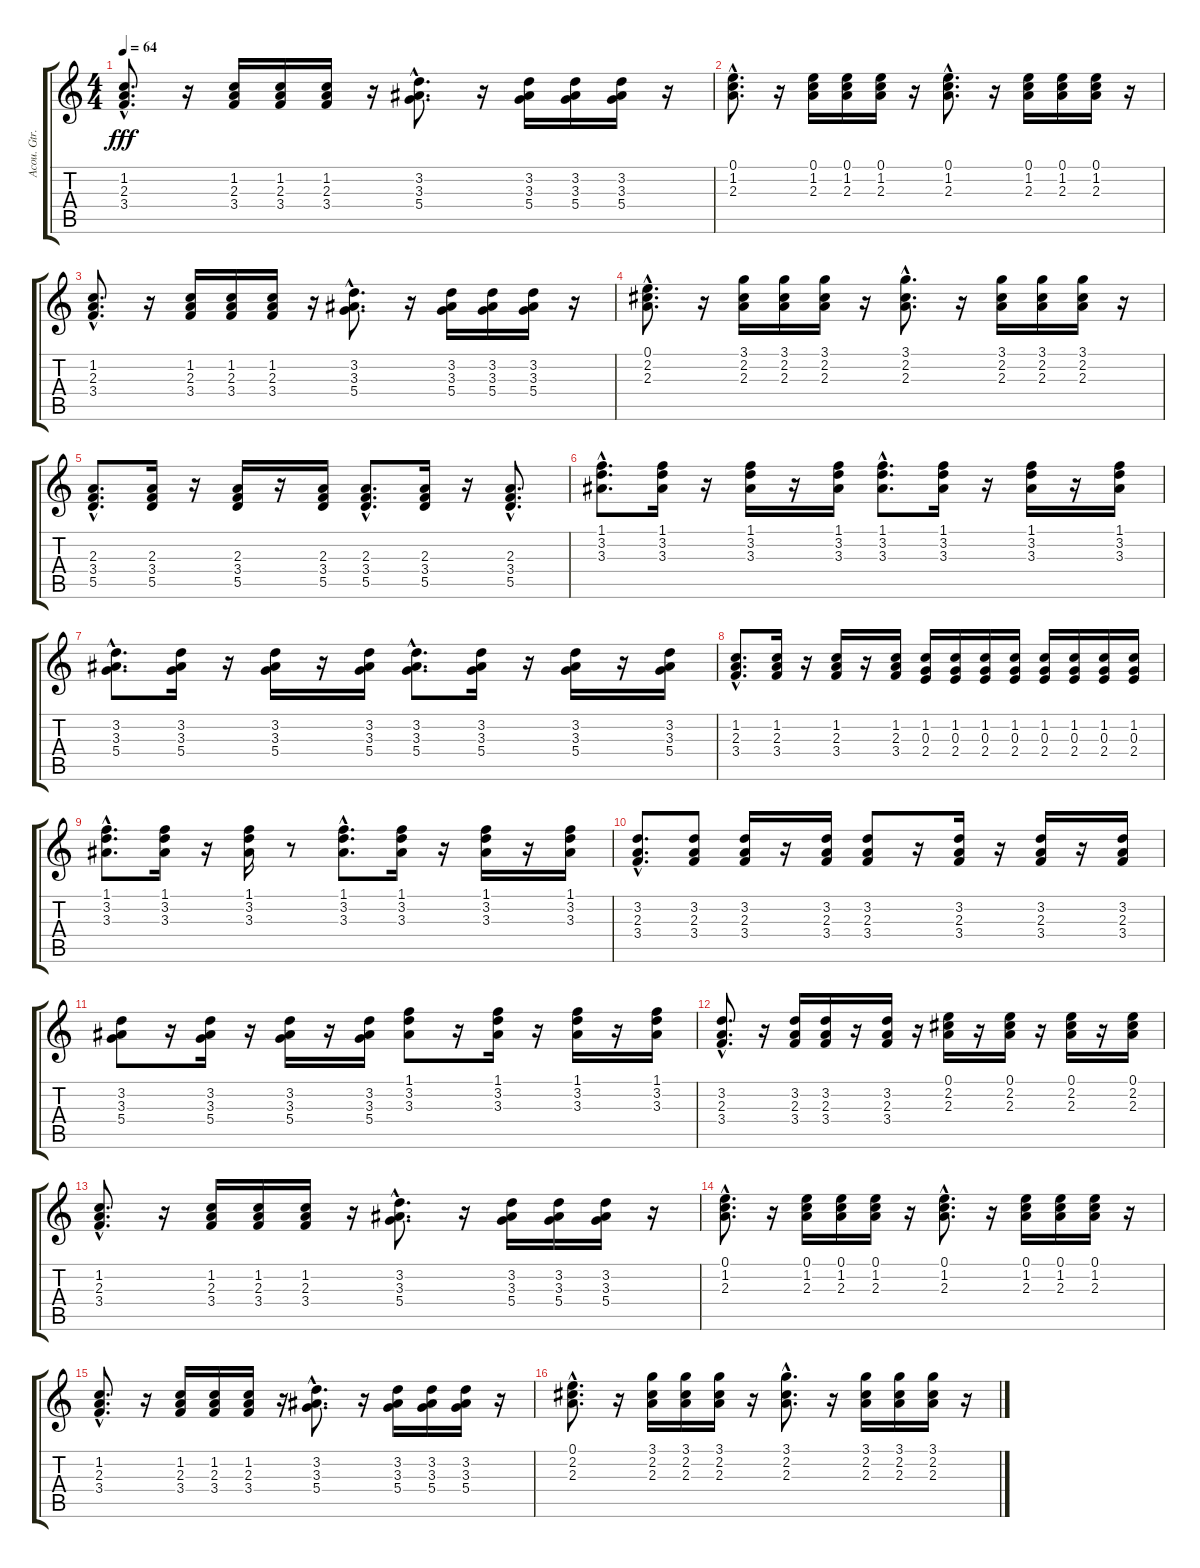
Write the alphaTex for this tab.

\track ("Acou. Gtr. 2" "Acou. Gtr.") {instrument acousticguitarnylon}
\staff {score tabs}
\tuning (E4 B3 G3 D3 A2 E2) {hide}
\ts (4 4)
\tempo 64
\clef g2
\ks c
(1.2{hac} 2.3{hac} 3.4{hac}).8{d dy fff instrument acousticguitarnylon} r.16 (1.2 2.3 3.4).16 (1.2 2.3 3.4).16 (1.2 2.3 3.4).16 r.16 (3.2{hac} 3.3{hac} 5.4{hac}).8{d} r.16 (3.2 3.3 5.4).16 (3.2 3.3 5.4).16 (3.2 3.3 5.4).16 r.16 |
(0.1{hac} 1.2{hac} 2.3{hac}).8{d} r.16 (0.1 1.2 2.3).16 (0.1 1.2 2.3).16 (0.1 1.2 2.3).16 r.16 (0.1{hac} 1.2{hac} 2.3{hac}).8{d} r.16 (0.1 1.2 2.3).16 (0.1 1.2 2.3).16 (0.1 1.2 2.3).16 r.16 |
(1.2{hac} 2.3{hac} 3.4{hac}).8{d} r.16 (1.2 2.3 3.4).16 (1.2 2.3 3.4).16 (1.2 2.3 3.4).16 r.16 (3.2{hac} 3.3{hac} 5.4{hac}).8{d} r.16 (3.2 3.3 5.4).16 (3.2 3.3 5.4).16 (3.2 3.3 5.4).16 r.16 |
(0.1{hac} 2.2{hac} 2.3{hac}).8{d} r.16 (3.1 2.2 2.3).16 (3.1 2.2 2.3).16 (3.1 2.2 2.3).16 r.16 (3.1 2.2{hac} 2.3{hac}).8{d} r.16 (3.1 2.2 2.3).16 (3.1 2.2 2.3).16 (3.1 2.2 2.3).16 r.16 |
(2.3{hac} 3.4{hac} 5.5{hac}).8{d} (2.3 3.4 5.5).16 r.16 (2.3 3.4 5.5).16 r.16 (2.3 3.4 5.5).16 (2.3{hac} 3.4{hac} 5.5{hac}).8{d} (2.3 3.4 5.5).16 r.16 (2.3{hac} 3.4{hac} 5.5{hac}).8{d} |
(1.1{hac} 3.2{hac} 3.3{hac}).8{d} (1.1 3.2 3.3).16 r.16 (1.1 3.2 3.3).16 r.16 (1.1 3.2 3.3).16 (1.1{hac} 3.2{hac} 3.3{hac}).8{d} (1.1 3.2 3.3).16 r.16 (1.1 3.2 3.3).16 r.16 (1.1 3.2 3.3).16 |
(3.2{hac} 3.3{hac} 5.4{hac}).8{d} (3.2 3.3 5.4).16 r.16 (3.2 3.3 5.4).16 r.16 (3.2 3.3 5.4).16 (3.2{hac} 3.3{hac} 5.4{hac}).8{d} (3.2 3.3 5.4).16 r.16 (3.2 3.3 5.4).16 r.16 (3.2 3.3 5.4).16 |
(1.2{hac} 2.3{hac} 3.4{hac}).8{d} (1.2 2.3 3.4).16 r.16 (1.2 2.3 3.4).16 r.16 (1.2 2.3 3.4).16 (1.2 0.3 2.4).16 (1.2 0.3 2.4).16 (1.2 0.3 2.4).16 (1.2 0.3 2.4).16 (1.2 0.3 2.4).16 (1.2 0.3 2.4).16 (1.2 0.3 2.4).16 (1.2 0.3 2.4).16 |
(1.1{hac} 3.2{hac} 3.3{hac}).8{d} (1.1 3.2 3.3).16 r.16 (1.1 3.2 3.3).16 r.8 (1.1{hac} 3.2{hac} 3.3{hac}).8{d} (1.1 3.2 3.3).16 r.16 (1.1 3.2 3.3).16 r.16 (1.1 3.2 3.3).16 |
(3.2{hac} 2.3{hac} 3.4{hac}).8{d} (3.2 2.3 3.4).8 (3.2 2.3 3.4).16 r.16 (3.2 2.3 3.4).16 (3.2 2.3 3.4).8 r.16 (3.2 2.3 3.4).16 r.16 (3.2 2.3 3.4).16 r.16 (3.2 2.3 3.4).16 |
(3.2 3.3 5.4).8 r.16 (3.2 3.3 5.4).16 r.16 (3.2 3.3 5.4).16 r.16 (3.2 3.3 5.4).16 (1.1 3.2 3.3).8 r.16 (1.1 3.2 3.3).16 r.16 (1.1 3.2 3.3).16 r.16 (1.1 3.2 3.3).16 |
(3.2{hac} 2.3{hac} 3.4{hac}).8{d} r.16 (3.2 2.3 3.4).16 (3.2 2.3 3.4).16 r.16 (3.2 2.3 3.4).16 r.16 (0.1 2.2 2.3).16 r.16 (0.1 2.2 2.3).16 r.16 (0.1 2.2 2.3).16 r.16 (0.1 2.2 2.3).16 |
(1.2{hac} 2.3{hac} 3.4{hac}).8{d} r.16 (1.2 2.3 3.4).16 (1.2 2.3 3.4).16 (1.2 2.3 3.4).16 r.16 (3.2{hac} 3.3{hac} 5.4{hac}).8{d} r.16 (3.2 3.3 5.4).16 (3.2 3.3 5.4).16 (3.2 3.3 5.4).16 r.16 |
(0.1{hac} 1.2{hac} 2.3{hac}).8{d} r.16 (0.1 1.2 2.3).16 (0.1 1.2 2.3).16 (0.1 1.2 2.3).16 r.16 (0.1{hac} 1.2{hac} 2.3{hac}).8{d} r.16 (0.1 1.2 2.3).16 (0.1 1.2 2.3).16 (0.1 1.2 2.3).16 r.16 |
(1.2{hac} 2.3{hac} 3.4{hac}).8{d} r.16 (1.2 2.3 3.4).16 (1.2 2.3 3.4).16 (1.2 2.3 3.4).16 r.16 (3.2{hac} 3.3{hac} 5.4{hac}).8{d} r.16 (3.2 3.3 5.4).16 (3.2 3.3 5.4).16 (3.2 3.3 5.4).16 r.16 |
(0.1{hac} 2.2{hac} 2.3{hac}).8{d} r.16 (3.1 2.2 2.3).16 (3.1 2.2 2.3).16 (3.1 2.2 2.3).16 r.16 (3.1 2.2{hac} 2.3{hac}).8{d} r.16 (3.1 2.2 2.3).16 (3.1 2.2 2.3).16 (3.1 2.2 2.3).16 r.16
